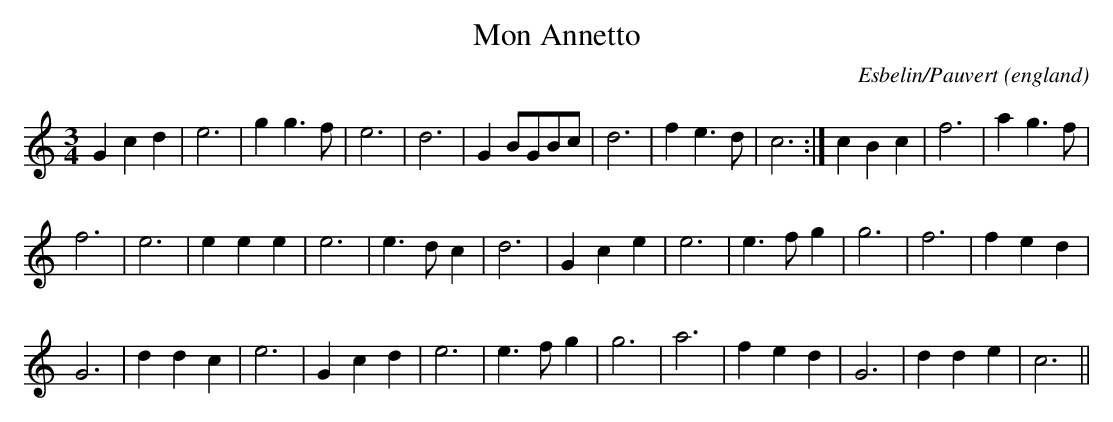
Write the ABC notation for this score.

X:1
T:Mon Annetto
O:england
C:Esbelin/Pauvert
M:3/4
L:1/4
K:C
Gcd|e3|gg>f|e3|d3|\
GB/G/B/c/|d3|fe>d|c3:|\
cBc|f3|ag>f|
f3|e3|\
eee|e3|e>dc|d3|\
Gce|e3|e>fg|g3|f3|\
fed|
G3|ddc|e3|\
Gcd|e3|e>fg|g3|a3 |\
fed|G3 |dde|c3||
